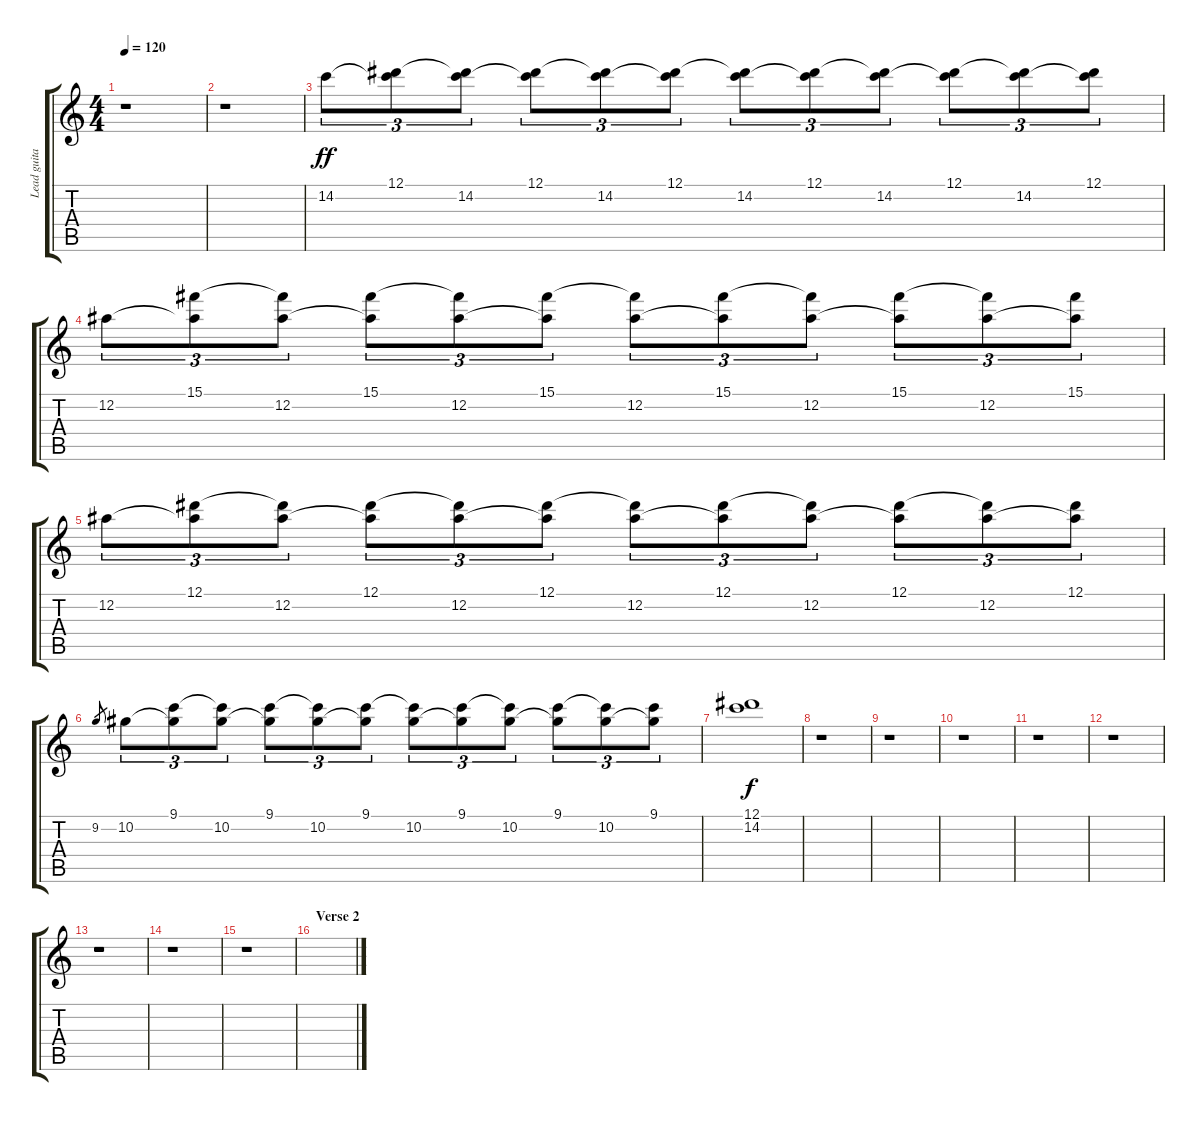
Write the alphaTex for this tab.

\track ("Lead guitar and synth" "Lead guita") {instrument overdrivenguitar}
\staff {score tabs}
\tuning (Eb4 Bb3 Gb3 Db3 Ab2 Eb2) {hide}
\ts (4 4)
\tempo 120
\clef g2
\ks c
r.1{dy f} |
r.1 |
14.2.8{tu (3 2) dy ff instrument electricgrandpiano} (12.1 14.2{t}).8{tu (3 2)} (12.1{t} 14.2).8{tu (3 2)} (12.1 14.2{t}).8{tu (3 2)} (12.1{t} 14.2).8{tu (3 2)} (12.1 14.2{t}).8{tu (3 2)} (12.1{t} 14.2).8{tu (3 2)} (12.1 14.2{t}).8{tu (3 2)} (12.1{t} 14.2).8{tu (3 2)} (12.1 14.2{t}).8{tu (3 2)} (12.1{t} 14.2).8{tu (3 2)} (12.1 14.2{t}).8{tu (3 2)} |
12.2.8{tu (3 2)} (15.1 12.2{t}).8{tu (3 2)} (15.1{t} 12.2).8{tu (3 2)} (15.1 12.2{t}).8{tu (3 2)} (15.1{t} 12.2).8{tu (3 2)} (15.1 12.2{t}).8{tu (3 2)} (15.1{t} 12.2).8{tu (3 2)} (15.1 12.2{t}).8{tu (3 2)} (15.1{t} 12.2).8{tu (3 2)} (15.1 12.2{t}).8{tu (3 2)} (15.1{t} 12.2).8{tu (3 2)} (15.1 12.2{t}).8{tu (3 2)} |
12.2.8{tu (3 2)} (12.1 12.2{t}).8{tu (3 2)} (12.1{t} 12.2).8{tu (3 2)} (12.1 12.2{t}).8{tu (3 2)} (12.1{t} 12.2).8{tu (3 2)} (12.1 12.2{t}).8{tu (3 2)} (12.1{t} 12.2).8{tu (3 2)} (12.1 12.2{t}).8{tu (3 2)} (12.1{t} 12.2).8{tu (3 2)} (12.1 12.2{t}).8{tu (3 2)} (12.1{t} 12.2).8{tu (3 2)} (12.1 12.2{t}).8{tu (3 2)} |
9.2.8{gr} 10.2.8{tu (3 2)} (9.1 10.2{t}).8{tu (3 2)} (9.1{t} 10.2).8{tu (3 2)} (9.1 10.2{t}).8{tu (3 2)} (9.1{t} 10.2).8{tu (3 2)} (9.1 10.2{t}).8{tu (3 2)} (9.1{t} 10.2).8{tu (3 2)} (9.1 10.2{t}).8{tu (3 2)} (9.1{t} 10.2).8{tu (3 2)} (9.1 10.2{t}).8{tu (3 2)} (9.1{t} 10.2).8{tu (3 2)} (9.1 10.2{t}).8{tu (3 2)} |
(12.1 14.2).1{dy f} |
r.1 |
r.1 |
r.1 |
r.1 |
r.1 |
r.1 |
r.1 |
r.1{instrument overdrivenguitar} |
\section ("" "Verse 2")
